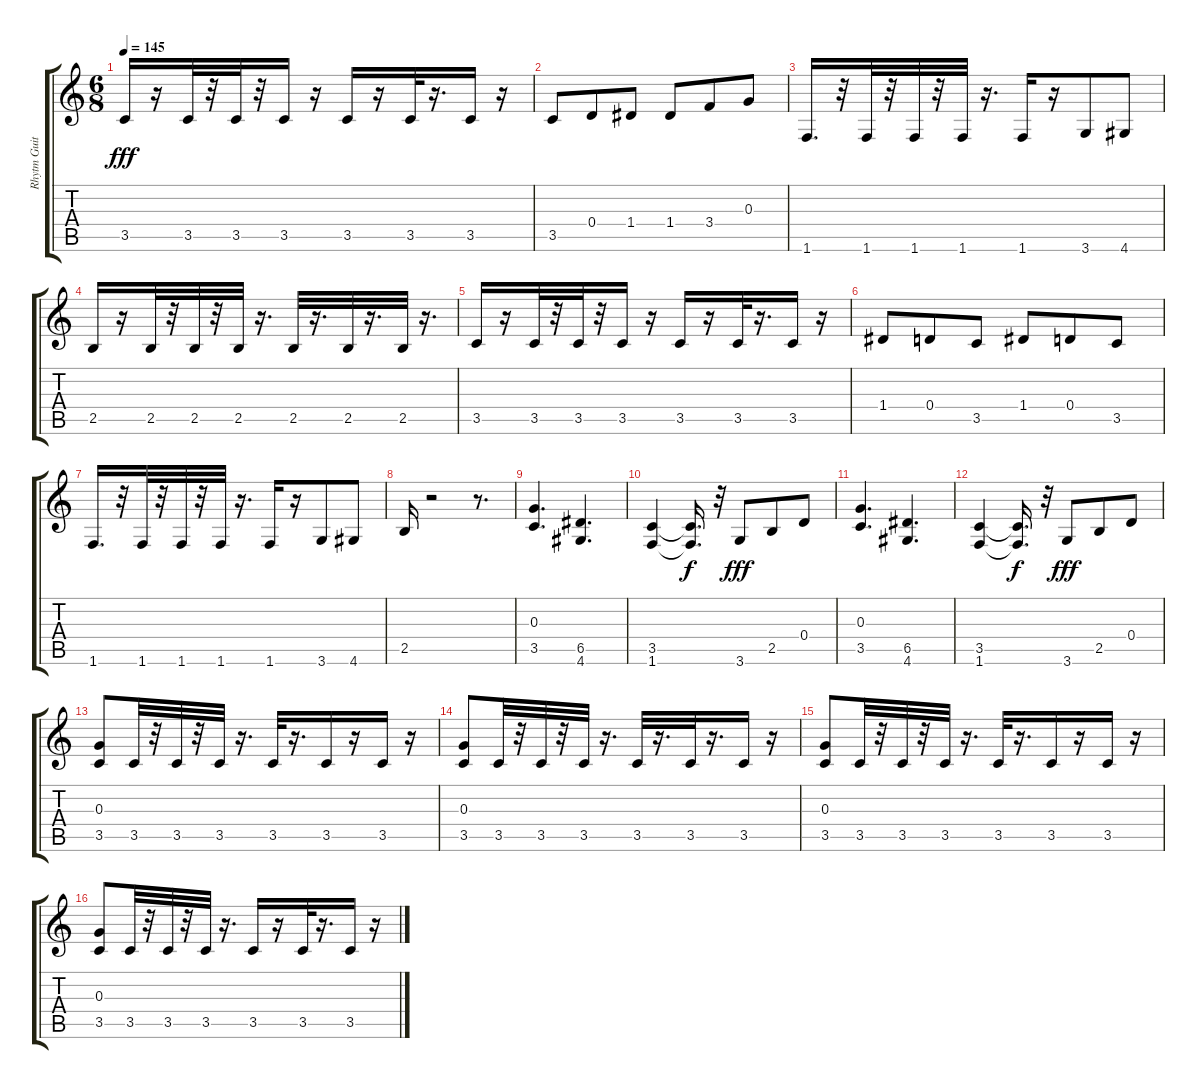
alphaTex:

\track ("Rhytm Guitar" "Rhytm Guit") {instrument distortionguitar}
\staff {score tabs}
\tuning (E4 B3 G3 D3 A2 E2) {hide}
\ts (6 8)
\tempo 145
\clef g2
\ks c
3.5.16{dy fff} r.16 3.5.32 r.32 3.5.32 r.32 3.5.16 r.16 3.5.16 r.16 3.5.32 r.16{d} 3.5.16 r.16 |
3.5.8 0.4.8 1.4.8 1.4.8 3.4.8 0.3.8 |
1.6.16{d} r.32 1.6.32 r.32 1.6.32 r.32 1.6.32 r.16{d} 1.6.16 r.16 3.6.8 4.6.8 |
2.5.16 r.16 2.5.32 r.32 2.5.32 r.32 2.5.32 r.16{d} 2.5.32 r.16{d} 2.5.32 r.16{d} 2.5.32 r.16{d} |
3.5.16 r.16 3.5.32 r.32 3.5.32 r.32 3.5.16 r.16 3.5.16 r.16 3.5.32 r.16{d} 3.5.16 r.16 |
1.4.8 0.4.8 3.5.8 1.4.8 0.4.8 3.5.8 |
1.6.16{d} r.32 1.6.32 r.32 1.6.32 r.32 1.6.32 r.16{d} 1.6.16 r.16 3.6.8 4.6.8 |
2.5.16 r.2 r.8{d} |
(0.3 3.5).4{d} (6.5 4.6).4{d} |
(3.5 1.6).4 (3.5{t} 1.6{t}).16{d dy f} r.32 3.6.8{dy fff} 2.5.8 0.4.8 |
(0.3 3.5).4{d} (6.5 4.6).4{d} |
(3.5 1.6).4 (3.5{t} 1.6{t}).16{d dy f} r.32 3.6.8{dy fff} 2.5.8 0.4.8 |
(0.3 3.5).8 3.5.32 r.32 3.5.32 r.32 3.5.32 r.16{d} 3.5.32 r.16{d} 3.5.16 r.16 3.5.16 r.16 |
(0.3 3.5).8 3.5.32 r.32 3.5.32 r.32 3.5.32 r.16{d} 3.5.32 r.16{d} 3.5.32 r.16{d} 3.5.16 r.16 |
(0.3 3.5).8 3.5.32 r.32 3.5.32 r.32 3.5.32 r.16{d} 3.5.32 r.16{d} 3.5.16 r.16 3.5.16 r.16 |
(0.3 3.5).8 3.5.32 r.32 3.5.32 r.32 3.5.32 r.16{d} 3.5.16 r.16 3.5.32 r.16{d} 3.5.16 r.16
